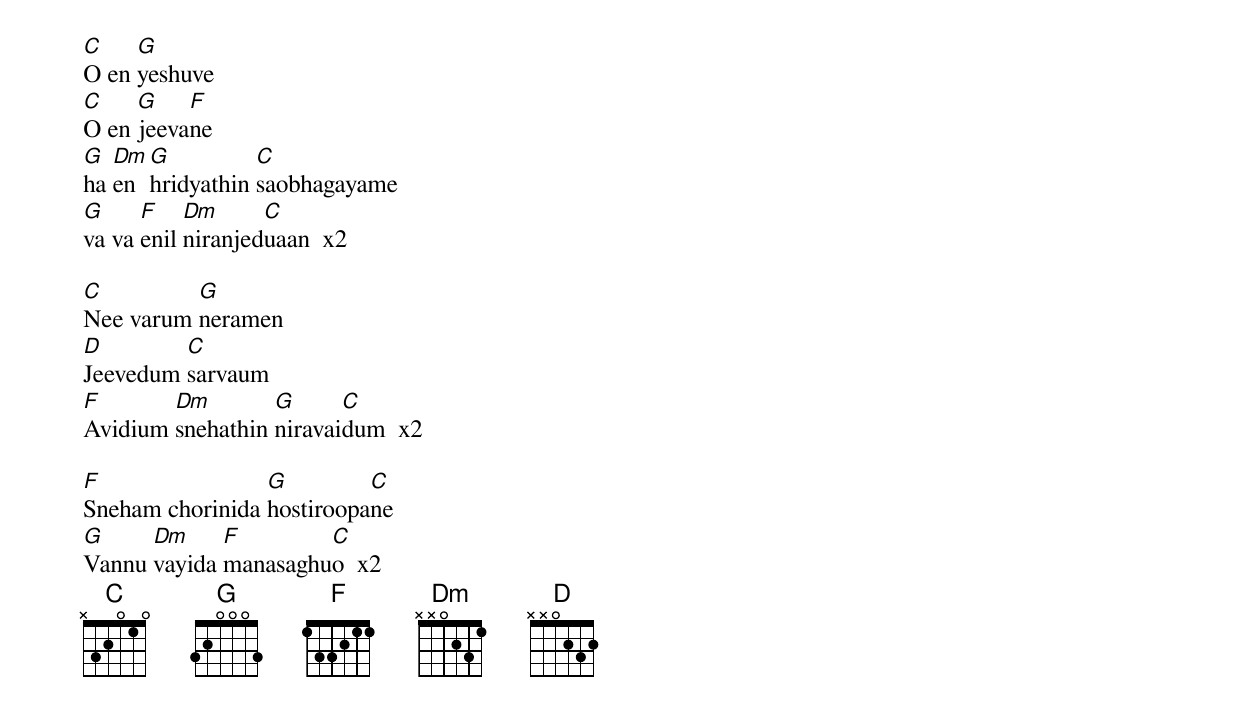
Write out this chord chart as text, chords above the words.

C    G
O en yeshuve
C    G    F
O en jeevane
G  Dm G          C
ha en hridyathin saobhagayame
G     F    Dm      C
va va enil niranjeduaan  x2

C         G
Nee varum neramen
D        C
Jeevedum sarvaum
F       Dm        G      C
Avidium snehathin niravaidum  x2

F                G         C
Sneham chorinida hostiroopane
G     Dm     F        C
Vannu vayida manasaghuo  x2
